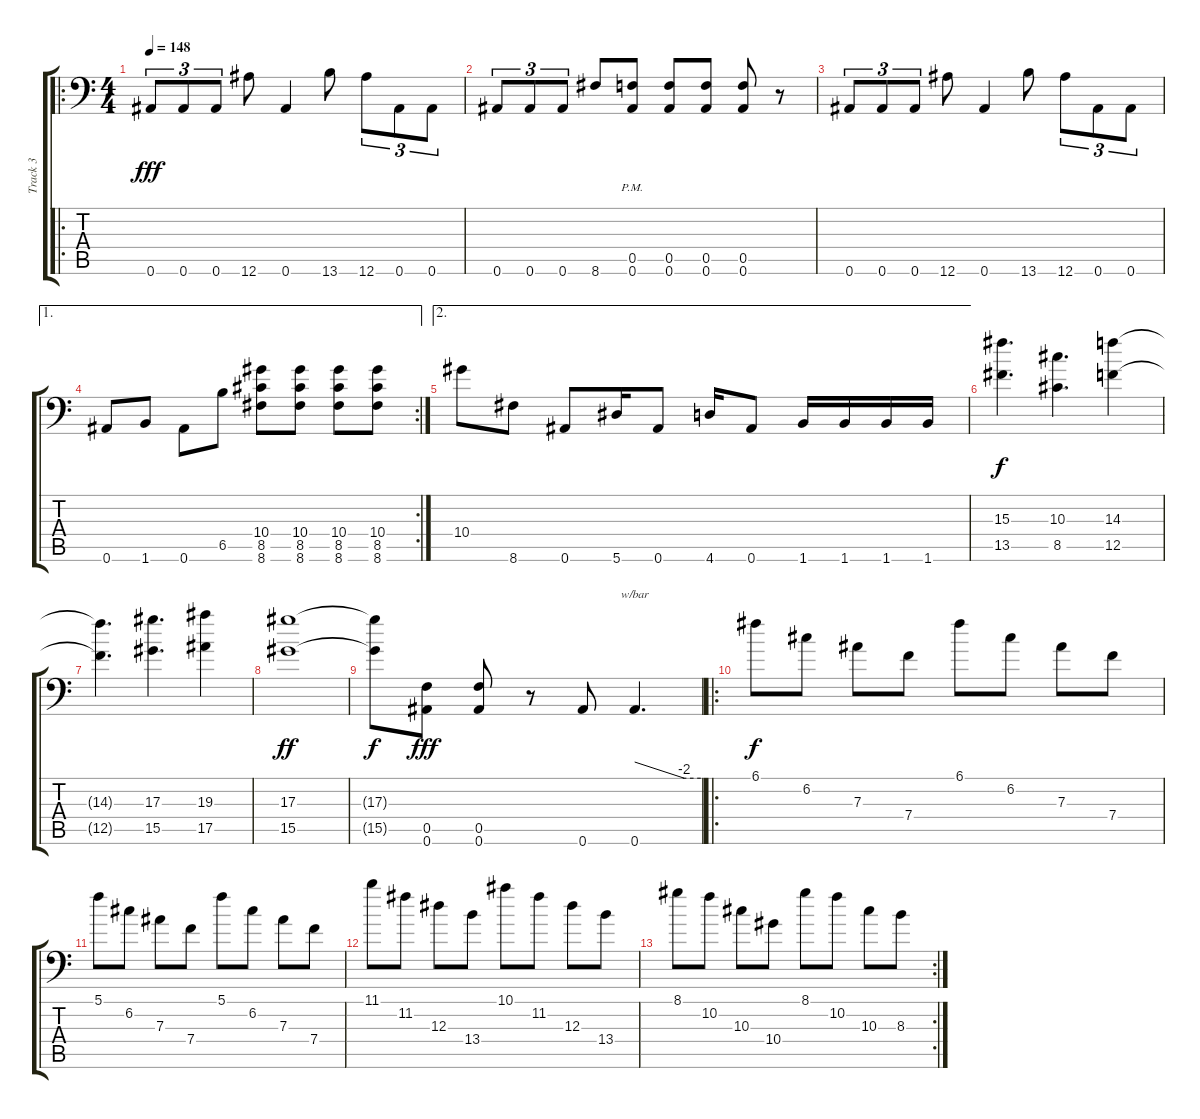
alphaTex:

\track ("Track 3" "Track 3") {instrument overdrivenguitar}
\staff {score tabs}
\tuning (C4 G3 Eb3 Bb2 F2 Bb1) {hide}
\ro
\ts (4 4)
\tempo 148
\clef f4
\ks c
0.6.8{tu (3 2) dy fff} 0.6.8{tu (3 2)} 0.6.8{tu (3 2)} 12.6.8 0.6.4 13.6.8 12.6.8{tu (3 2)} 0.6.8{tu (3 2)} 0.6.8{tu (3 2)} |
0.6.8{tu (3 2)} 0.6.8{tu (3 2)} 0.6.8{tu (3 2)} 8.6.8 (0.5{pm} 0.6{pm}).8 (0.5 0.6).8 (0.5 0.6).8 (0.5 0.6).8 r.8 |
0.6.8{tu (3 2)} 0.6.8{tu (3 2)} 0.6.8{tu (3 2)} 12.6.8 0.6.4 13.6.8 12.6.8{tu (3 2)} 0.6.8{tu (3 2)} 0.6.8{tu (3 2)} |
\ae 1
\rc 2
0.6.8 1.6.8 0.6.8 6.5.8 (10.4 8.5 8.6).8 (10.4 8.5 8.6).8 (10.4 8.5 8.6).8 (10.4 8.5 8.6).8 |
\ae 2
10.4.8 8.6.8 0.6.8 5.6.16 0.6.8 4.6.16 0.6.8 1.6.16 1.6.16 1.6.16 1.6.16 |
(15.3 13.5).4{d dy f} (10.3 8.5).4{d} (14.3 12.5).4 |
(14.3{t} 12.5{t}).4{d} (17.3 15.5).4{d} (19.3 17.5).4 |
(17.3 15.5).1{dy ff} |
(17.3{t} 15.5{t}).8{dy f} (0.5 0.6).8{dy fff} (0.5 0.6).8 r.8 0.6.8 0.6.4{d tbe (custom default 0 0 45 -8 60 -8)} |
\ro
6.1.8{dy f} 6.2.8 7.3.8 7.4.8 6.1.8 6.2.8 7.3.8 7.4.8 |
5.1.8 6.2.8 7.3.8 7.4.8 5.1.8 6.2.8 7.3.8 7.4.8 |
11.1.8 11.2.8 12.3.8 13.4.8 10.1.8 11.2.8 12.3.8 13.4.8 |
\rc 2
8.1.8 10.2.8 10.3.8 10.4.8 8.1.8 10.2.8 10.3.8 8.3.8
